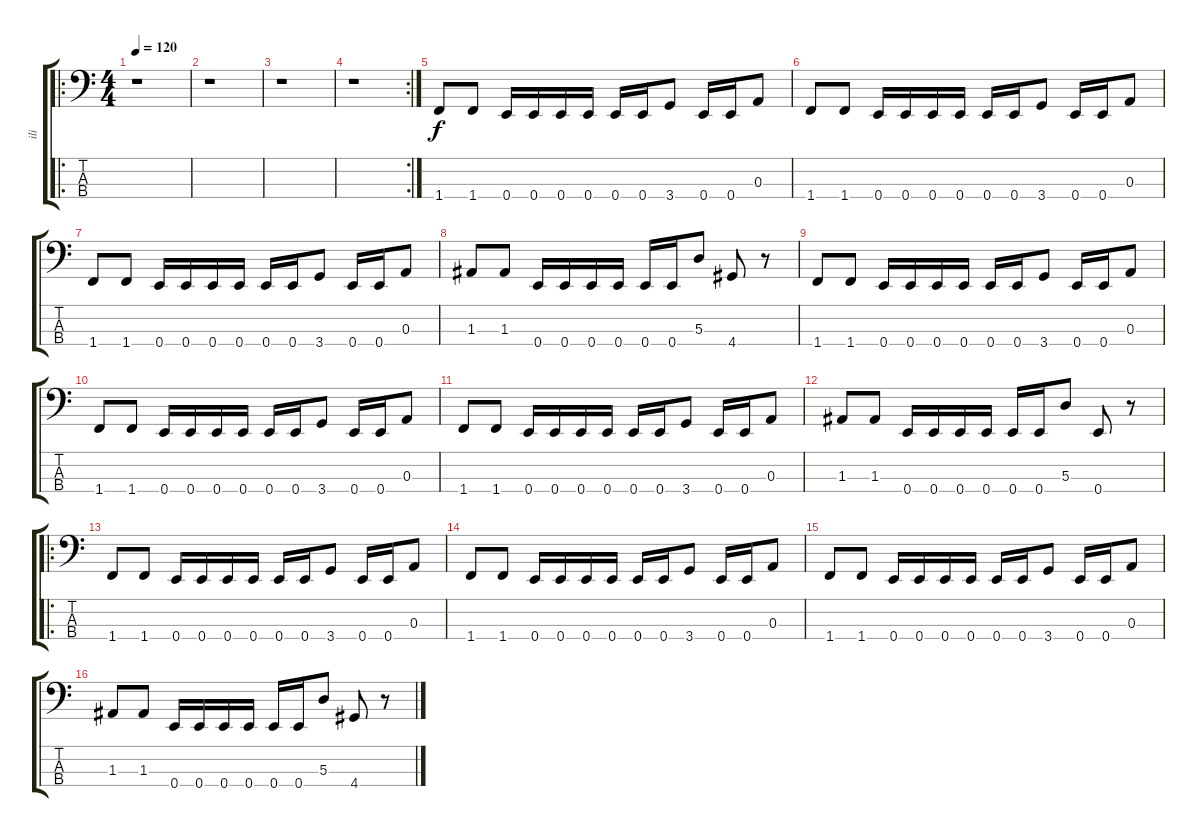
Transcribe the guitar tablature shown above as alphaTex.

\track ("ili" "ili") {instrument electricbasspick}
\staff {score tabs}
\tuning (G2 D2 A1 E1) {hide}
\ro
\ts (4 4)
\tempo 120
\clef f4
\ks c
r.1{dy f instrument electricbasspick} |
r.1 |
r.1 |
\rc 2
r.1 |
1.4.8 1.4.8 0.4.16 0.4.16 0.4.16 0.4.16 0.4.16 0.4.16 3.4.8 0.4.16 0.4.16 0.3.8 |
1.4.8 1.4.8 0.4.16 0.4.16 0.4.16 0.4.16 0.4.16 0.4.16 3.4.8 0.4.16 0.4.16 0.3.8 |
1.4.8 1.4.8 0.4.16 0.4.16 0.4.16 0.4.16 0.4.16 0.4.16 3.4.8 0.4.16 0.4.16 0.3.8 |
1.3.8 1.3.8 0.4.16 0.4.16 0.4.16 0.4.16 0.4.16 0.4.16 5.3.8 4.4.8 r.8 |
1.4.8 1.4.8 0.4.16 0.4.16 0.4.16 0.4.16 0.4.16 0.4.16 3.4.8 0.4.16 0.4.16 0.3.8 |
1.4.8 1.4.8 0.4.16 0.4.16 0.4.16 0.4.16 0.4.16 0.4.16 3.4.8 0.4.16 0.4.16 0.3.8 |
1.4.8 1.4.8 0.4.16 0.4.16 0.4.16 0.4.16 0.4.16 0.4.16 3.4.8 0.4.16 0.4.16 0.3.8 |
1.3.8 1.3.8 0.4.16 0.4.16 0.4.16 0.4.16 0.4.16 0.4.16 5.3.8 0.4.8 r.8 |
\ro
1.4.8 1.4.8 0.4.16 0.4.16 0.4.16 0.4.16 0.4.16 0.4.16 3.4.8 0.4.16 0.4.16 0.3.8 |
1.4.8 1.4.8 0.4.16 0.4.16 0.4.16 0.4.16 0.4.16 0.4.16 3.4.8 0.4.16 0.4.16 0.3.8 |
1.4.8 1.4.8 0.4.16 0.4.16 0.4.16 0.4.16 0.4.16 0.4.16 3.4.8 0.4.16 0.4.16 0.3.8 |
1.3.8 1.3.8 0.4.16 0.4.16 0.4.16 0.4.16 0.4.16 0.4.16 5.3.8 4.4.8 r.8
